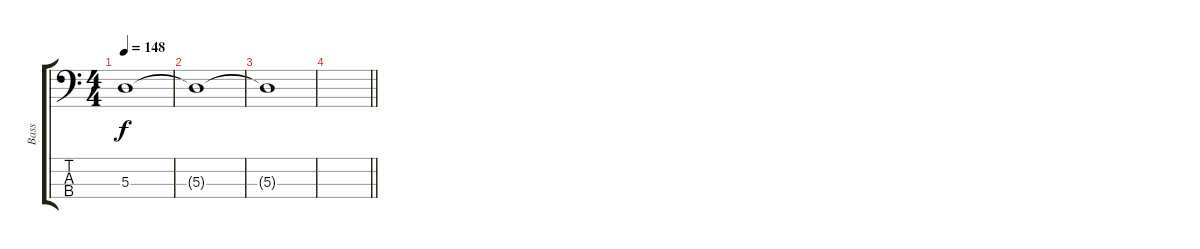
\track ("Bass" "Bass") {instrument electricbassfinger}
\staff {score tabs}
\tuning (G2 D2 A1 E1) {hide}
\ts (4 4)
\tempo 148
\clef f4
\ks c
5.3.1{dy f} |
5.3{t}.1 |
5.3{t}.1 |
\barLineRight lightlight
